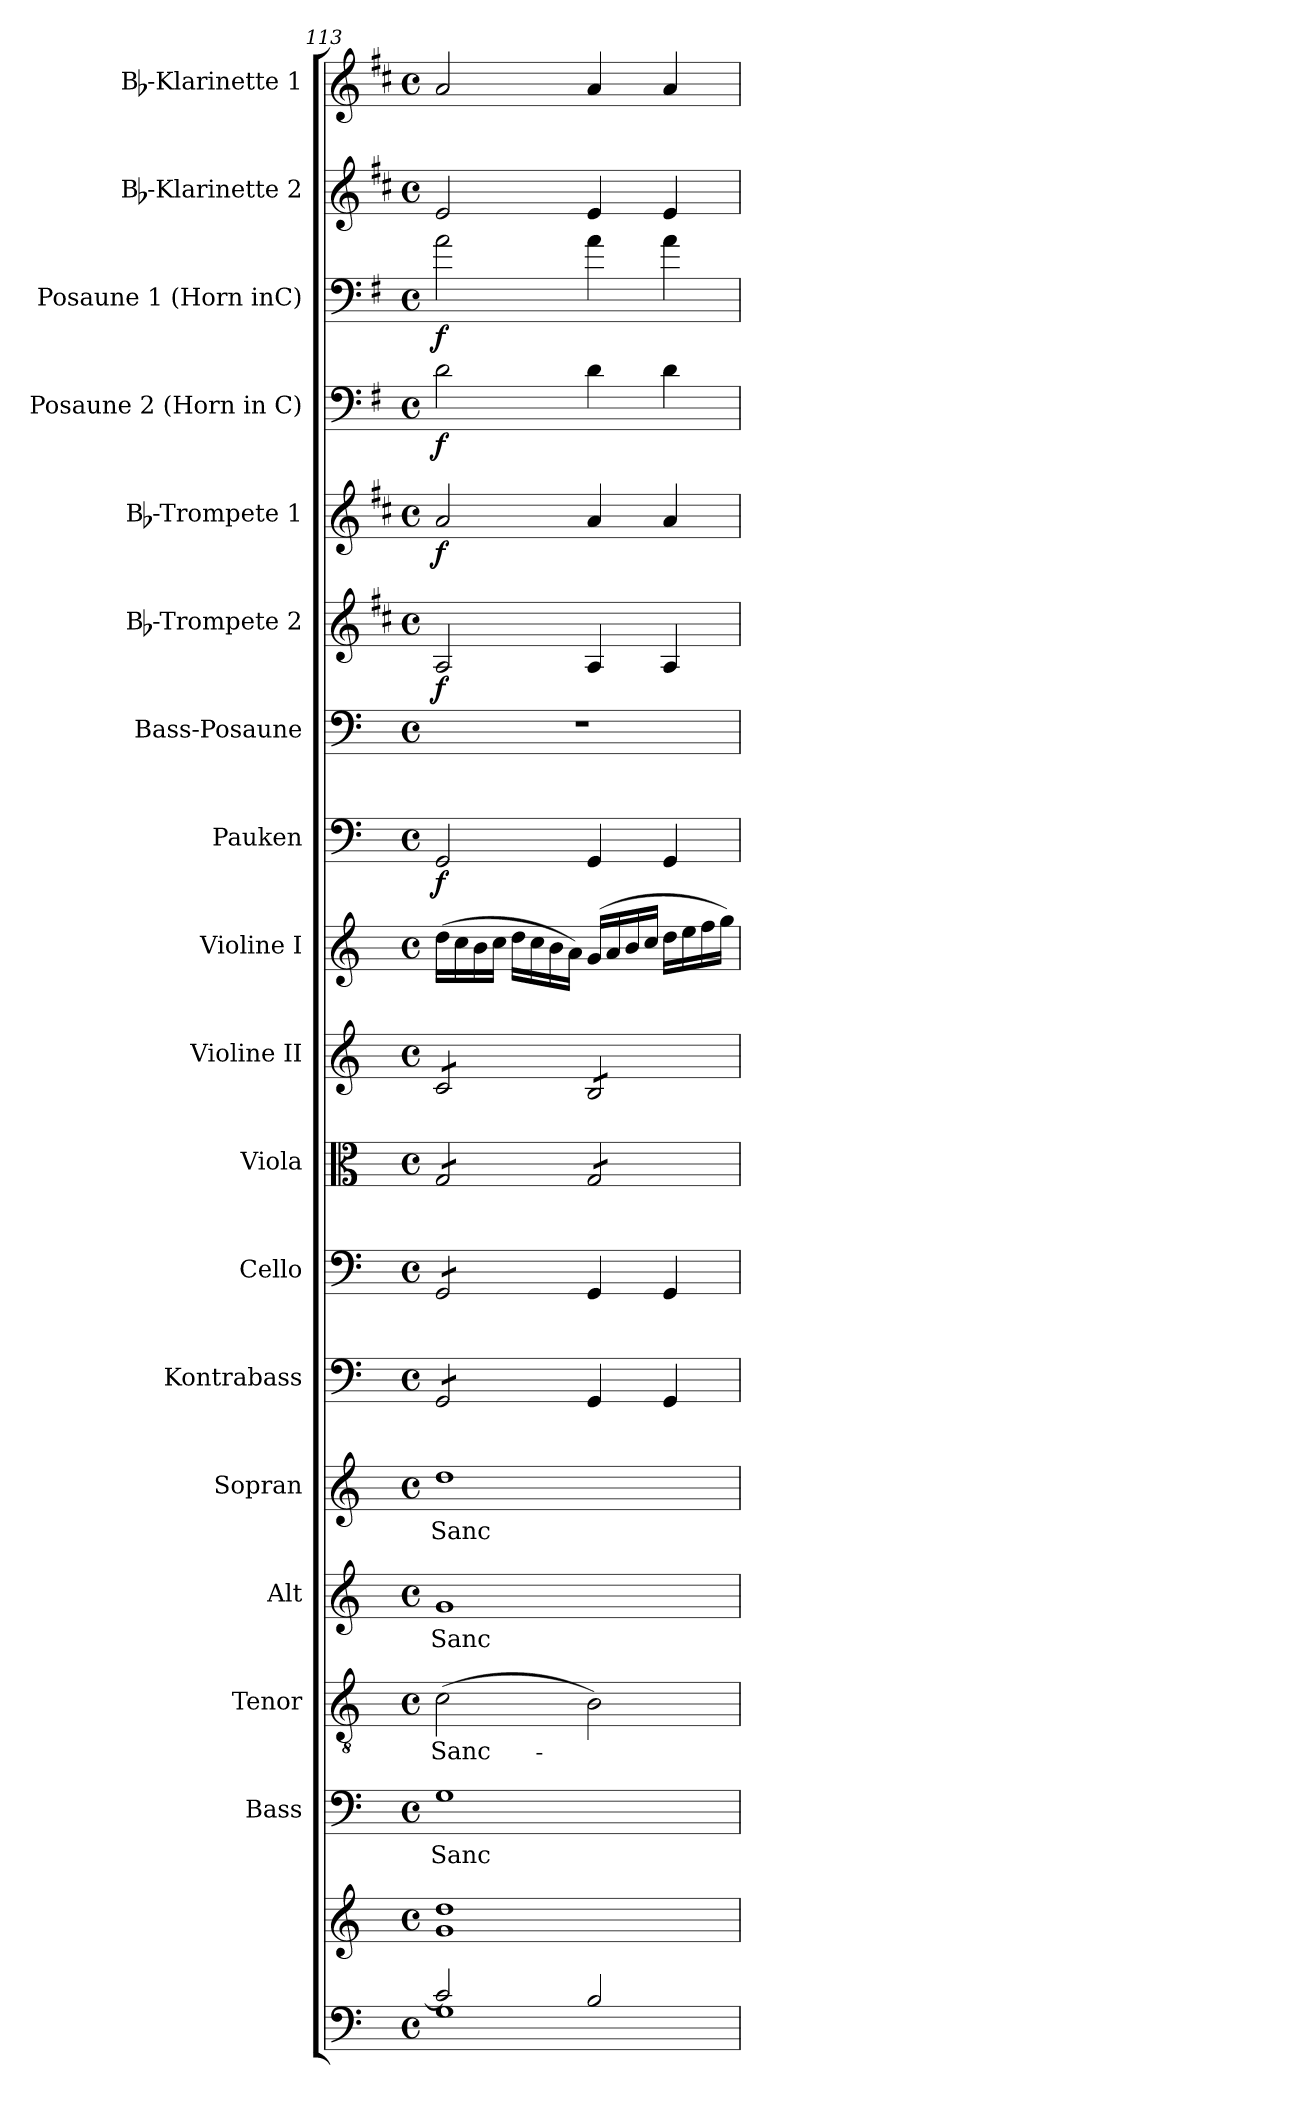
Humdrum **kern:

**kern	**kern	**kern	**text	**kern	**text	**kern	**text	**kern	**text	**kern	**kern	**kern	**kern	**kern	**kern	**dynam	**kern	**kern	**dynam	**kern	**dynam	**kern	**dynam	**kern	**dynam	**kern	**kern
*part18	*part18	*part17	*part17	*part16	*part16	*part15	*part15	*part14	*part14	*part13	*part12	*part11	*part10	*part9	*part8	*part8	*part7	*part6	*part6	*part5	*part5	*part4	*part4	*part3	*part3	*part2	*part1
*staff19	*staff18	*staff17	*staff17	*staff16	*staff16	*staff15	*staff15	*staff14	*staff14	*staff13	*staff12	*staff11	*staff10	*staff9	*staff8	*staff8	*staff7	*staff6	*staff6	*staff5	*staff5	*staff4	*staff4	*staff3	*staff3	*staff2	*staff1
*	*	*I"Bass	*	*I"Tenor	*	*I"Alt	*	*I"Sopran	*	*I"Kontrabass	*I"Cello	*I"Viola	*I"Violine II	*I"Violine I	*I"Pauken	*	*I"Bass-Posaune	*I"Bb-Trompete 2	*	*I"Bb-Trompete 1	*	*I"Posaune 2 (Horn in C)	*	*I"Posaune 1 (Horn inC)	*	*I"Bb-Klarinette 2	*I"Bb-Klarinette 1
*	*	*I'B.	*	*I'T.	*	*I'A.	*	*I'S.	*	*I'Kb.	*	*I'Vla.	*I'Vl. II	*I'Vl. I	*I'Pk.	*	*I'B-Pos.	*I'Bb Trp. 2	*	*I'Bb Trp. 1	*	*I'Pos. 2	*	*I'Pos. 1	*	*I'Bb Kl. 2	*I'Bb Kl. 1
*clefF4	*clefG2	*clefF4	*	*clefGv2	*	*clefG2	*	*clefG2	*	*clefF4	*clefF4	*clefC3	*clefG2	*clefG2	*clefF4	*	*clefF4	*clefG2	*	*clefG2	*	*clefF4	*	*clefF4	*	*clefG2	*clefG2
*	*	*	*	*	*	*	*	*	*	*ITrd7c12	*	*	*	*	*	*	*	*ITrd1c2	*	*ITrd1c2	*	*ITrd4c7	*	*ITrd4c7	*	*ITrd1c2	*ITrd1c2
*k[]	*k[]	*k[]	*	*k[]	*	*k[]	*	*k[]	*	*k[]	*k[]	*k[]	*k[]	*k[]	*k[]	*	*k[]	*k[]	*	*k[]	*	*k[]	*	*k[]	*	*k[]	*k[]
*C:	*C:	*C:	*	*C:	*	*C:	*	*C:	*	*C:	*C:	*C:	*C:	*C:	*C:	*	*C:	*C:	*	*C:	*	*C:	*	*C:	*	*C:	*C:
*M4/4	*M4/4	*M4/4	*	*M4/4	*	*M4/4	*	*M4/4	*	*M4/4	*M4/4	*M4/4	*M4/4	*M4/4	*M4/4	*	*M4/4	*M4/4	*	*M4/4	*	*M4/4	*	*M4/4	*	*M4/4	*M4/4
*met(c)	*met(c)	*met(c)	*	*met(c)	*	*met(c)	*	*met(c)	*	*met(c)	*met(c)	*met(c)	*met(c)	*met(c)	*met(c)	*	*met(c)	*met(c)	*	*met(c)	*	*met(c)	*	*met(c)	*	*met(c)	*met(c)
=113	=113	=113	=113	=113	=113	=113	=113	=113	=113	=113	=113	=113	=113	=113	=113	=113	=113	=113	=113	=113	=113	=113	=113	=113	=113	=113	=113
*^	*^	*	*	*	*	*	*	*	*	*	*	*	*	*	*	*	*	*	*	*	*	*	*	*	*	*	*
!	!	!	!	!	!LO:LY:b	!	!LO:LY:b	!	!LO:LY:b	!	!LO:LY:b	!	!	!	!	!	!	!LO:DY:b	!	!	!LO:DY:b	!	!LO:DY:b	!	!LO:DY:b	!	!LO:DY:b	!	!
*	*	*	*	*	*	*	*	*	*	*	*	*tremolo	*	*	*	*	*	*	*	*	*	*	*	*	*	*	*	*	*
*	*	*	*	*	*	*	*	*	*	*	*	*	*tremolo	*	*	*	*	*	*	*	*	*	*	*	*	*	*	*	*
*	*	*	*	*	*	*	*	*	*	*	*	*	*	*tremolo	*	*	*	*	*	*	*	*	*	*	*	*	*	*	*
*	*	*	*	*	*	*	*	*	*	*	*	*	*	*	*tremolo	*	*	*	*	*	*	*	*	*	*	*	*	*	*
2c/]	1G	1dd	1g	1G	Sanc-	(>2c\	Sanc-	1g	Sanc-	1dd	Sanc-	8GGG/L	8GG/L	8G/L	8c/L	(>16dd\LL	2GG/	f	1r	2G/	f	2g/	f	2G\	f	2d\	f	2d/	2g/
.	.	.	.	.	.	.	.	.	.	.	.	.	.	.	.	16cc\	.	.	.	.	.	.	.	.	.	.	.	.	.
.	.	.	.	.	.	.	.	.	.	.	.	8GGG/	8GG/	8G/	8c/	16b\	.	.	.	.	.	.	.	.	.	.	.	.	.
.	.	.	.	.	.	.	.	.	.	.	.	.	.	.	.	16cc\JJ	.	.	.	.	.	.	.	.	.	.	.	.	.
.	.	.	.	.	.	.	.	.	.	.	.	8GGG/	8GG/	8G/	8c/	16dd\LL	.	.	.	.	.	.	.	.	.	.	.	.	.
.	.	.	.	.	.	.	.	.	.	.	.	.	.	.	.	16cc\	.	.	.	.	.	.	.	.	.	.	.	.	.
.	.	.	.	.	.	.	.	.	.	.	.	8GGG/J	8GG/J	8G/J	8c/J	16b\	.	.	.	.	.	.	.	.	.	.	.	.	.
*	*	*	*	*	*	*	*	*	*	*	*	*	*Xtremolo	*	*	*	*	*	*	*	*	*	*	*	*	*	*	*	*
*	*	*	*	*	*	*	*	*	*	*	*	*Xtremolo	*	*	*	*	*	*	*	*	*	*	*	*	*	*	*	*	*
.	.	.	.	.	.	.	.	.	.	.	.	.	.	.	.	16a\JJ)	.	.	.	.	.	.	.	.	.	.	.	.	.
2B/	.	.	.	.	.	2B\)	.	.	.	.	.	4GGG/	4GG/	8G/L	8B/L	(>16g/LL	4GG/	.	.	4G/	.	4g/	.	4G\	.	4d\	.	4d/	4g/
.	.	.	.	.	.	.	.	.	.	.	.	.	.	.	.	16a/	.	.	.	.	.	.	.	.	.	.	.	.	.
.	.	.	.	.	.	.	.	.	.	.	.	.	.	8G/	8B/	16b/	.	.	.	.	.	.	.	.	.	.	.	.	.
.	.	.	.	.	.	.	.	.	.	.	.	.	.	.	.	16cc/JJ	.	.	.	.	.	.	.	.	.	.	.	.	.
.	.	.	.	.	.	.	.	.	.	.	.	4GGG/	4GG/	8G/	8B/	16dd\LL	4GG/	.	.	4G/	.	4g/	.	4G\	.	4d\	.	4d/	4g/
.	.	.	.	.	.	.	.	.	.	.	.	.	.	.	.	16ee\	.	.	.	.	.	.	.	.	.	.	.	.	.
.	.	.	.	.	.	.	.	.	.	.	.	.	.	8G/J	8B/J	16ff\	.	.	.	.	.	.	.	.	.	.	.	.	.
*	*	*	*	*	*	*	*	*	*	*	*	*	*	*	*Xtremolo	*	*	*	*	*	*	*	*	*	*	*	*	*	*
*	*	*	*	*	*	*	*	*	*	*	*	*	*	*Xtremolo	*	*	*	*	*	*	*	*	*	*	*	*	*	*	*
.	.	.	.	.	.	.	.	.	.	.	.	.	.	.	.	16gg\JJ)	.	.	.	.	.	.	.	.	.	.	.	.	.
*v	*v	*	*	*	*	*	*	*	*	*	*	*	*	*	*	*	*	*	*	*	*	*	*	*	*	*	*	*	*
*	*v	*v	*	*	*	*	*	*	*	*	*	*	*	*	*	*	*	*	*	*	*	*	*	*	*	*	*	*
=	=	=	=	=	=	=	=	=	=	=	=	=	=	=	=	=	=	=	=	=	=	=	=	=	=	=	=
*-	*-	*-	*-	*-	*-	*-	*-	*-	*-	*-	*-	*-	*-	*-	*-	*-	*-	*-	*-	*-	*-	*-	*-	*-	*-	*-	*-
